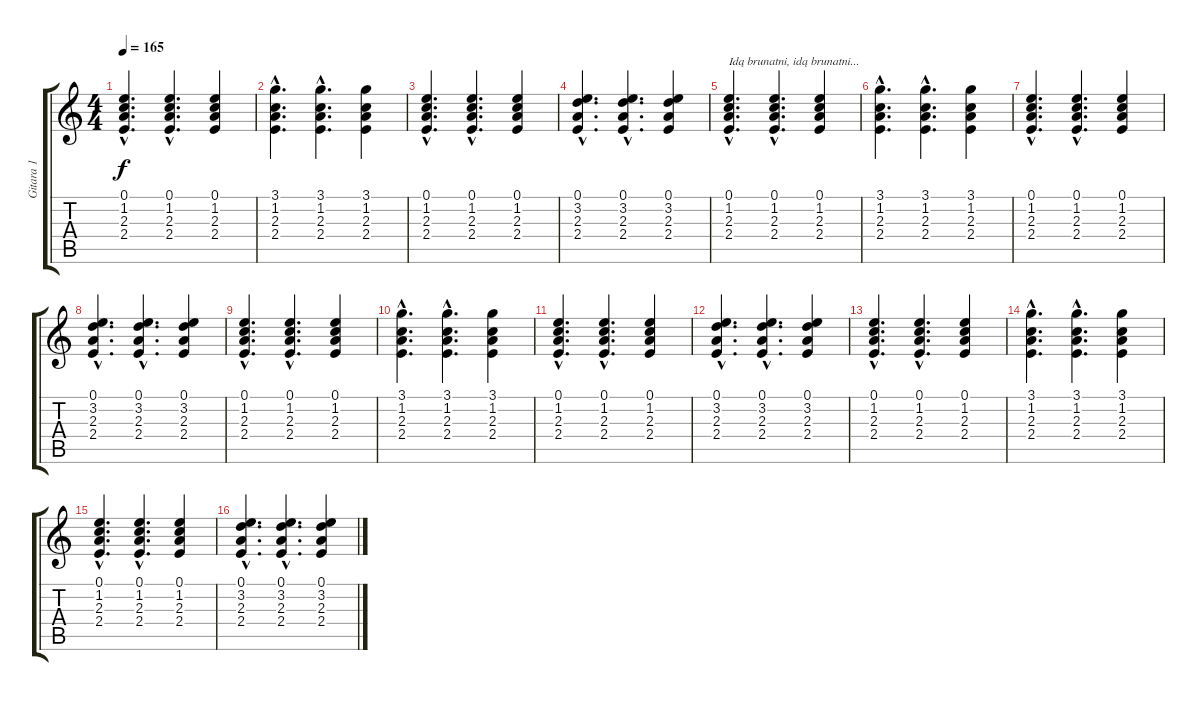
\track ("Gitara 1" "Gitara 1") {instrument electricguitarclean}
\staff {score tabs}
\tuning (E4 B3 G3 D3 A2 E2) {hide}
\ts (4 4)
\tempo 165
\clef g2
\ks c
(0.1{hac} 1.2{hac} 2.3{hac} 2.4{hac}).4{d dy f} (0.1{hac} 1.2{hac} 2.3{hac} 2.4{hac}).4{d} (0.1 1.2 2.3 2.4).4 |
(3.1{hac} 1.2{hac} 2.3{hac} 2.4{hac}).4{d} (3.1{hac} 1.2{hac} 2.3{hac} 2.4{hac}).4{d} (3.1 1.2 2.3 2.4).4 |
(0.1{hac} 1.2{hac} 2.3{hac} 2.4{hac}).4{d} (0.1{hac} 1.2{hac} 2.3{hac} 2.4{hac}).4{d} (0.1 1.2 2.3 2.4).4 |
(0.1{hac} 3.2{hac} 2.3{hac} 2.4{hac}).4{d} (0.1{hac} 3.2{hac} 2.3{hac} 2.4{hac}).4{d} (0.1 3.2 2.3 2.4).4 |
(0.1{hac} 1.2{hac} 2.3{hac} 2.4{hac}).4{d txt "Idą brunatni, idą brunatni..."} (0.1{hac} 1.2{hac} 2.3{hac} 2.4{hac}).4{d} (0.1 1.2 2.3 2.4).4 |
(3.1{hac} 1.2{hac} 2.3{hac} 2.4{hac}).4{d} (3.1{hac} 1.2{hac} 2.3{hac} 2.4{hac}).4{d} (3.1 1.2 2.3 2.4).4 |
(0.1{hac} 1.2{hac} 2.3{hac} 2.4{hac}).4{d} (0.1{hac} 1.2{hac} 2.3{hac} 2.4{hac}).4{d} (0.1 1.2 2.3 2.4).4 |
(0.1{hac} 3.2{hac} 2.3{hac} 2.4{hac}).4{d} (0.1{hac} 3.2{hac} 2.3{hac} 2.4{hac}).4{d} (0.1 3.2 2.3 2.4).4 |
(0.1{hac} 1.2{hac} 2.3{hac} 2.4{hac}).4{d} (0.1{hac} 1.2{hac} 2.3{hac} 2.4{hac}).4{d} (0.1 1.2 2.3 2.4).4 |
(3.1{hac} 1.2{hac} 2.3{hac} 2.4{hac}).4{d} (3.1{hac} 1.2{hac} 2.3{hac} 2.4{hac}).4{d} (3.1 1.2 2.3 2.4).4 |
(0.1{hac} 1.2{hac} 2.3{hac} 2.4{hac}).4{d} (0.1{hac} 1.2{hac} 2.3{hac} 2.4{hac}).4{d} (0.1 1.2 2.3 2.4).4 |
(0.1{hac} 3.2{hac} 2.3{hac} 2.4{hac}).4{d} (0.1{hac} 3.2{hac} 2.3{hac} 2.4{hac}).4{d} (0.1 3.2 2.3 2.4).4 |
(0.1{hac} 1.2{hac} 2.3{hac} 2.4{hac}).4{d} (0.1{hac} 1.2{hac} 2.3{hac} 2.4{hac}).4{d} (0.1 1.2 2.3 2.4).4 |
(3.1{hac} 1.2{hac} 2.3{hac} 2.4{hac}).4{d} (3.1{hac} 1.2{hac} 2.3{hac} 2.4{hac}).4{d} (3.1 1.2 2.3 2.4).4 |
(0.1{hac} 1.2{hac} 2.3{hac} 2.4{hac}).4{d} (0.1{hac} 1.2{hac} 2.3{hac} 2.4{hac}).4{d} (0.1 1.2 2.3 2.4).4 |
(0.1{hac} 3.2{hac} 2.3{hac} 2.4{hac}).4{d} (0.1{hac} 3.2{hac} 2.3{hac} 2.4{hac}).4{d} (0.1 3.2 2.3 2.4).4
